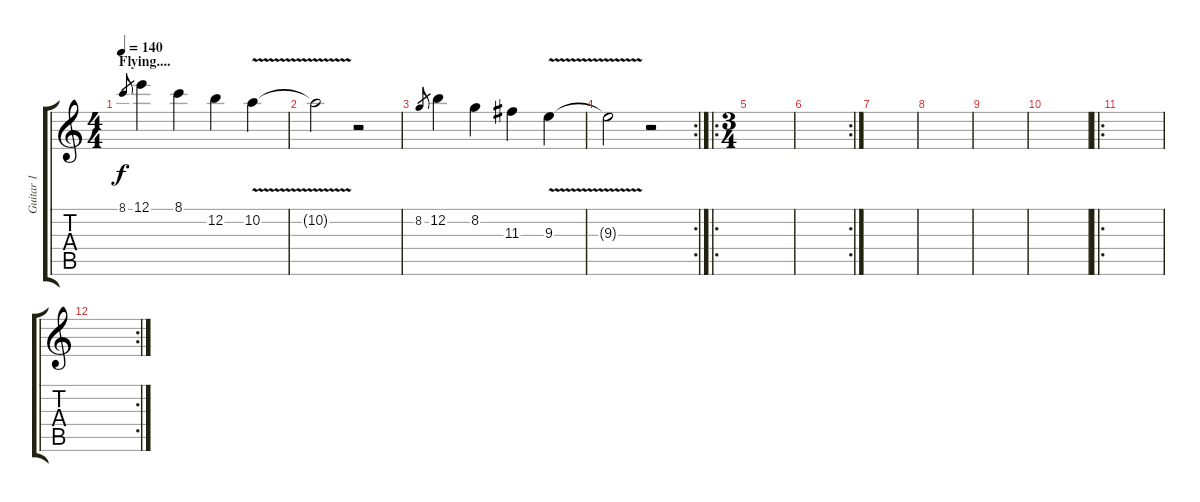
\track ("Guitar 1" "Guitar 1") {instrument acousticguitarnylon}
\staff {score tabs}
\tuning (E4 B3 G3 D3 A2 E2) {hide}
\ts (4 4)
\section ("" "Flying....")
\tempo 140
\clef g2
\ks c
8.1.8{gr dy f instrument acousticguitarnylon} 12.1.4 8.1.4 12.2.4 10.2{v}.4 |
10.2{t}.2 r.2 |
8.2.8{gr} 12.2.4 8.2.4 11.3.4 9.3{v}.4 |
\rc 2
9.3{t}.2 r.2 |
\ro
\ts (3 4)
|
\rc 2
|
|
|
|
|
\ro
|
\rc 2
